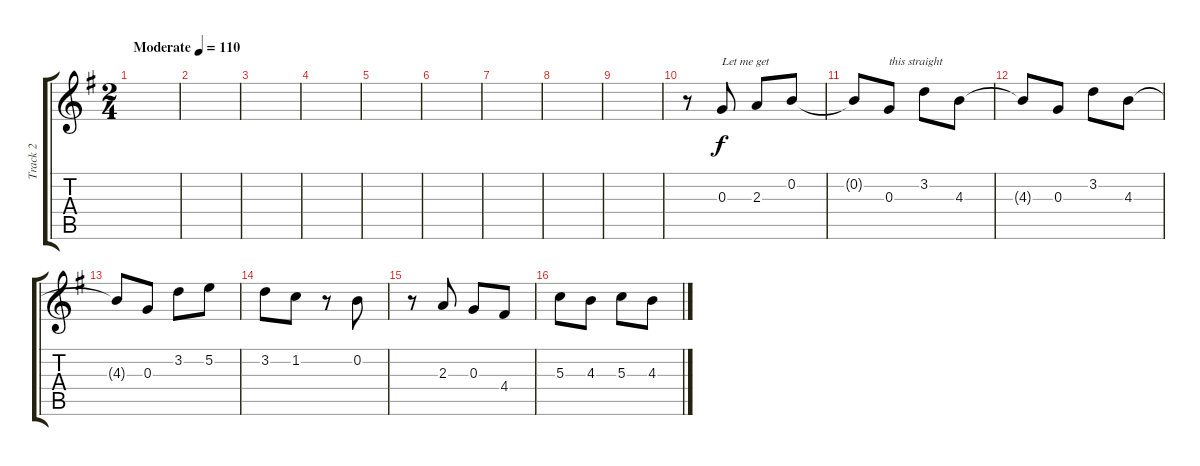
\track ("Track 2" "Track 2") {instrument acousticguitarnylon}
\staff {score tabs}
\tuning (E4 B3 G3 D3 A2 E2) {hide}
\ts (2 4)
\tempo (110 "Moderate")
\clef g2
\ks g
|
|
|
|
|
|
|
|
|
r.8 0.3.8{txt "Let me get"} 2.3.8 0.2.8 |
0.2{t}.8 0.3.8{txt "this straight"} 3.2.8 4.3.8 |
4.3{t}.8 0.3.8 3.2.8 4.3.8 |
4.3{t}.8 0.3.8 3.2.8 5.2.8 |
3.2.8 1.2.8 r.8 0.2.8 |
r.8 2.3.8 0.3.8 4.4.8 |
5.3.8 4.3.8 5.3.8 4.3.8
